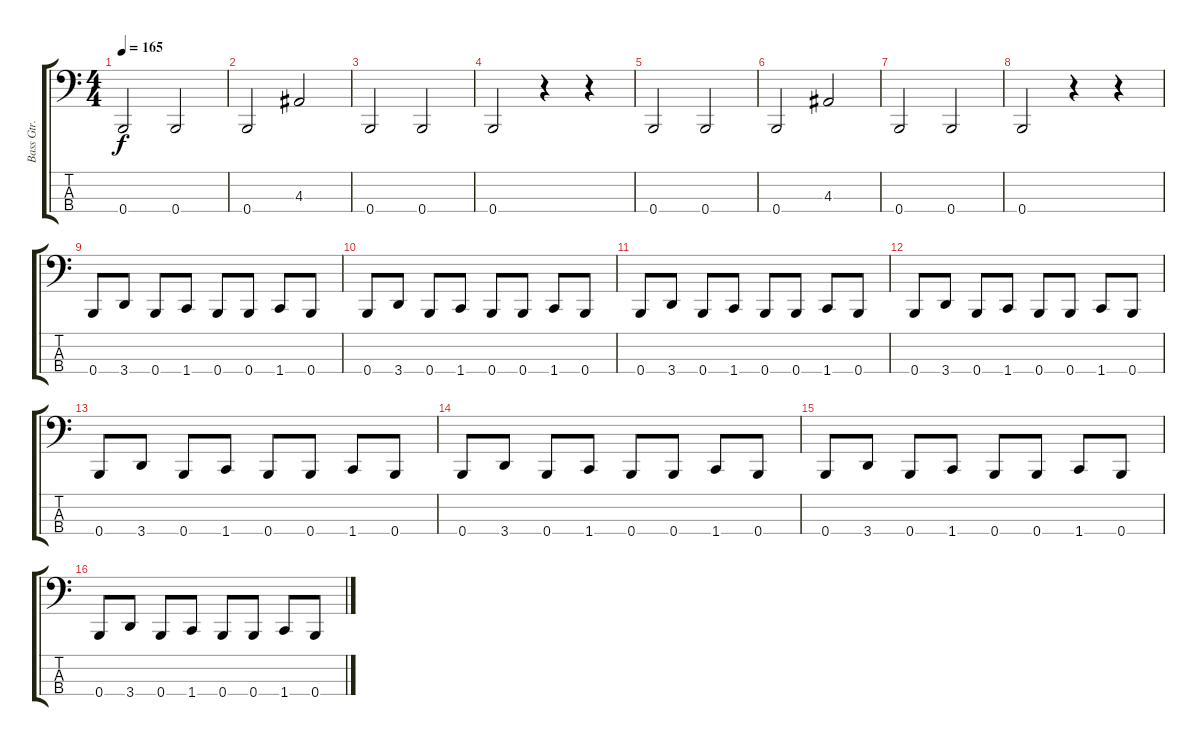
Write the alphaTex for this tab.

\track ("Bass Gtr." "Bass Gtr.") {instrument electricbasspick}
\staff {score tabs}
\tuning (E2 B1 Gb1 B0) {hide}
\ts (4 4)
\tempo 165
\clef f4
\ks c
0.4.2{dy f} 0.4.2 |
0.4.2 4.3.2 |
0.4.2 0.4.2 |
0.4.2 r.4 r.4 |
0.4.2 0.4.2 |
0.4.2 4.3.2 |
0.4.2 0.4.2 |
0.4.2 r.4 r.4 |
0.4.8 3.4.8 0.4.8 1.4.8 0.4.8 0.4.8 1.4.8 0.4.8 |
0.4.8 3.4.8 0.4.8 1.4.8 0.4.8 0.4.8 1.4.8 0.4.8 |
0.4.8 3.4.8 0.4.8 1.4.8 0.4.8 0.4.8 1.4.8 0.4.8 |
0.4.8 3.4.8 0.4.8 1.4.8 0.4.8 0.4.8 1.4.8 0.4.8 |
0.4.8 3.4.8 0.4.8 1.4.8 0.4.8 0.4.8 1.4.8 0.4.8 |
0.4.8 3.4.8 0.4.8 1.4.8 0.4.8 0.4.8 1.4.8 0.4.8 |
0.4.8 3.4.8 0.4.8 1.4.8 0.4.8 0.4.8 1.4.8 0.4.8 |
0.4.8 3.4.8 0.4.8 1.4.8 0.4.8 0.4.8 1.4.8 0.4.8
